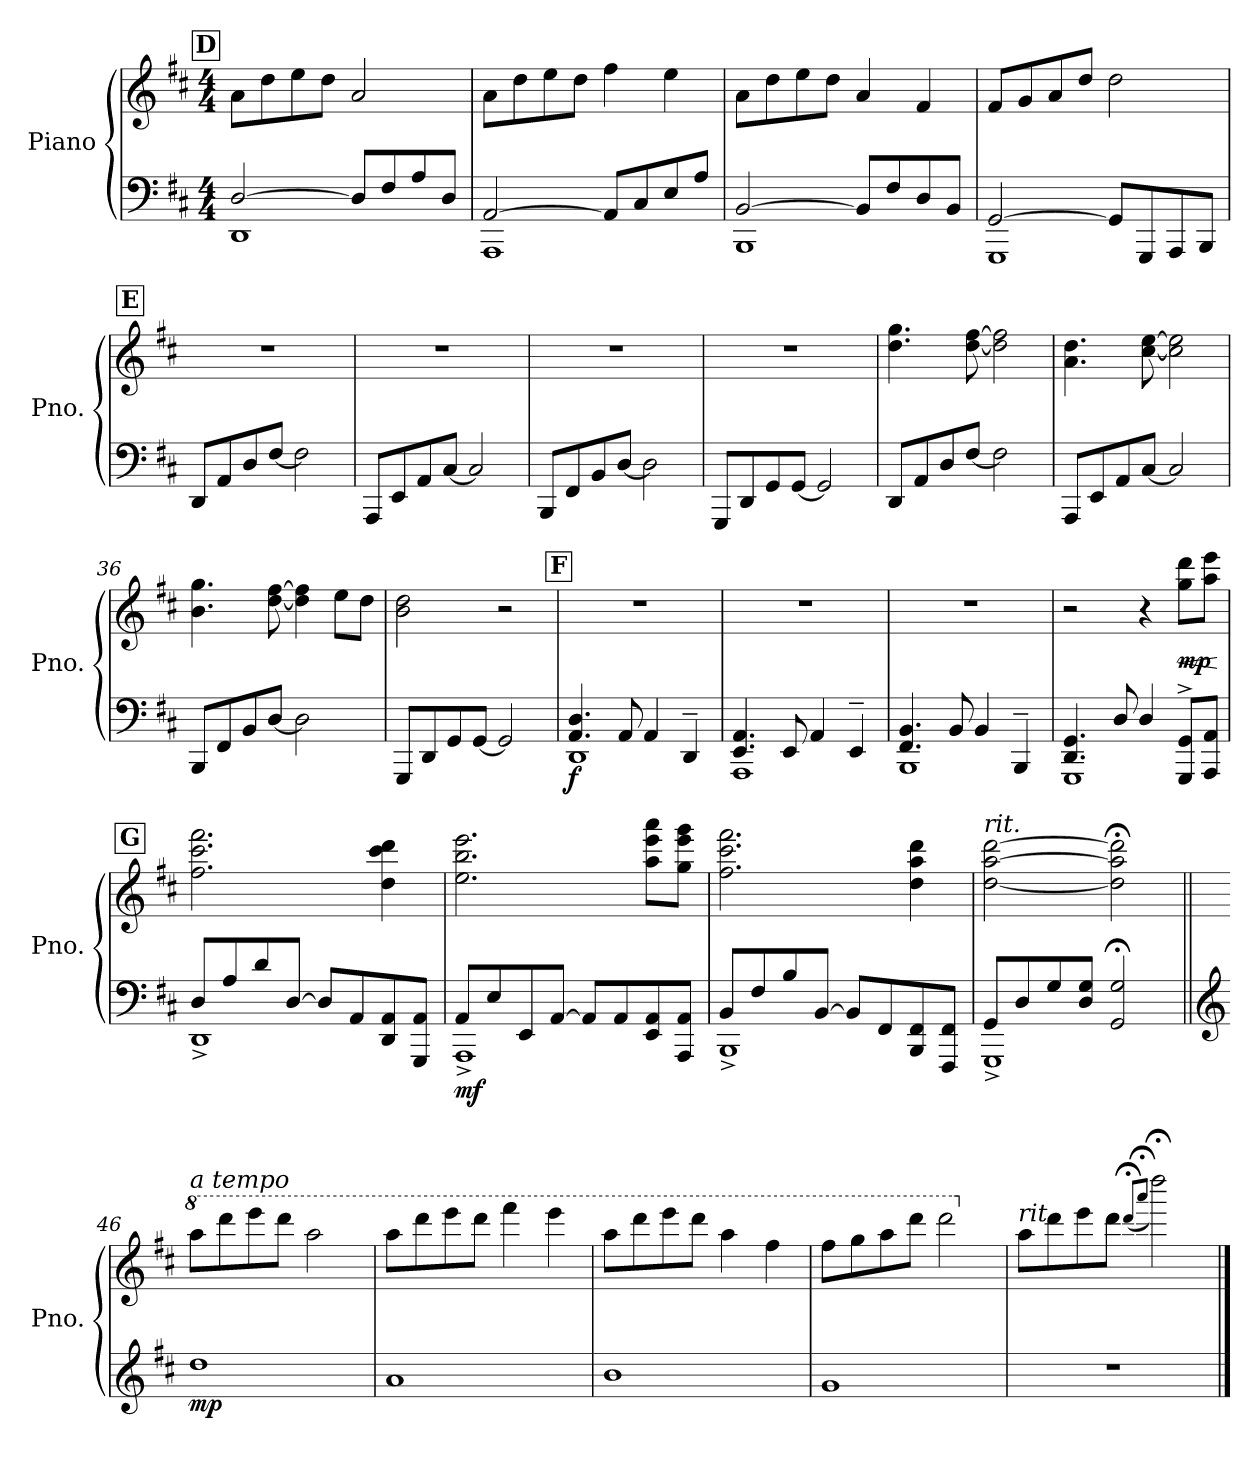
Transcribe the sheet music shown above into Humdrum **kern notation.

**kern	**kern	**dynam
*part1	*part1	*part1
*staff2	*staff1	*staff1/2
*I"Piano	*	*
*I'Pno.	*	*
!!LO:LB:g=z
*clefF4	*clefG2	*
*k[f#c#]	*k[f#c#]	*
*M4/4	*M4/4	*
!!LO:REH:place=s1:a:B:fs=14:t=D
=26	=26	=26
*^	*	*
[2D/	1DD	8a\L	.
.	.	8dd\	.
.	.	8ee\	.
.	.	8dd\J	.
8D/L]	.	2a/	.
8F#/	.	.	.
8A/	.	.	.
8D/J	.	.	.
=27	=27	=27	=27
[2AA/	1AAA	8a\L	.
.	.	8dd\	.
.	.	8ee\	.
.	.	8dd\J	.
8AA/L]	.	4ff#\	.
8C#/	.	.	.
8E/	.	4ee\	.
8A/J	.	.	.
=28	=28	=28	=28
[2BB/	1BBB	8a\L	.
.	.	8dd\	.
.	.	8ee\	.
.	.	8dd\J	.
8BB/L]	.	4a/	.
8F#/	.	.	.
8D/	.	4f#/	.
8BB/J	.	.	.
=29	=29	=29	=29
[2GG/	1GGG	8f#/L	.
.	.	8g/	.
.	.	8a/	.
.	.	8dd/J	.
8GG/L]	.	2dd\	.
8GGG/	.	.	.
8AAA/	.	.	.
8BBB/J	.	.	.
*v	*v	*	*
!!LO:REH:place=s1:a:B:fs=14:t=E
=30	=30	=30
8DD/L	1r	.
8AA/	.	.
8D/	.	.
[8F#/J	.	.
2F#\]	.	.
!!LO:PB:g=z
=31	=31	=31
8AAA/L	1r	.
8EE/	.	.
8AA/	.	.
[8C#/J	.	.
2C#/]	.	.
=32	=32	=32
8BBB/L	1r	.
8FF#/	.	.
8BB/	.	.
[8D/J	.	.
2D\]	.	.
=33	=33	=33
8GGG/L	1r	.
8DD/	.	.
8GG/	.	.
[8GG/J	.	.
2GG/]	.	.
=34	=34	=34
8DD/L	4.dd\ 4.gg\	.
8AA/	.	.
8D/	.	.
[8F#/J	[8dd\ [8ff#\	.
2F#\]	2dd\] 2ff#\]	.
=35	=35	=35
8AAA/L	4.a\ 4.dd\	.
8EE/	.	.
8AA/	.	.
[8C#/J	[8cc#\ [8ee\	.
2C#/]	2cc#\] 2ee\]	.
=36	=36	=36
8BBB/L	4.b\ 4.gg\	.
8FF#/	.	.
8BB/	.	.
[8D/J	[8dd\ [8ff#\	.
2D\]	4dd\] 4ff#\]	.
.	8ee\L	.
.	8dd\J	.
!!LO:LB:g=z
=37	=37	=37
8GGG/L	2b\ 2dd\	.
8DD/	.	.
8GG/	.	.
[8GG/J	.	.
2GG/]	2r	.
!!LO:REH:place=s1:a:B:fs=14:t=F
=38	=38	=38
*^	*	*
!	!	!	!LO:DY:b=2
4.AA/ 4.D/	1DD	1r	f
8AA/	.	.	.
4AA/	.	.	.
4DD~/	.	.	.
=39	=39	=39	=39
4.EE/ 4.AA/	1AAA	1r	.
8EE/	.	.	.
4AA/	.	.	.
4EE~/	.	.	.
=40	=40	=40	=40
4.FF#/ 4.BB/	1BBB	1r	.
8BB/	.	.	.
4BB/	.	.	.
4BBB~/	.	.	.
=41	=41	=41	=41
4.DD/ 4.GG/	1GGG	2r	.
8D/	.	.	.
4D/	.	4r	.
!	!	!	!LO:HP:b
!	!	!	!LO:DY:n=1:b
8GGG/^ 8GG/^L	.	8gg\ 8ddd\L	< mp
8AAA/ 8AA/J	.	8aa\ 8eee\J	.
*v	*v	*	*
.	.	[
!!LO:LB:g=z
!!LO:REH:place=s1:a:B:fs=14:t=G
=42	=42	=42
*^	*	*
!	!	!	!LO:DY:b=2
!	!	!	!LO:DY:n=1:b
8D/L	1DD^	2.ff#\ 2.ccc#\ 2.fff#\	f mf
8A/	.	.	.
8d/	.	.	.
[8D/J	.	.	.
8D/L]	.	.	.
8AA/	.	.	.
8DD/ 8AA/	.	4dd\ 4ccc#\ 4ddd\	.
8GGG/ 8AA/J	.	.	.
=43	=43	=43	=43
!	!	!	!LO:DY:b=2
8AA/L	1AAA^	2.ee\ 2.bb\ 2.eee\	mf
8E/	.	.	.
8EE/	.	.	.
[8AA/J	.	.	.
8AA/L]	.	.	.
8AA/	.	.	.
8EE/ 8AA/	.	8aa\ 8eee\ 8aaa\L	.
8AAA/ 8AA/J	.	8gg\ 8eee\ 8ggg\J	.
=44	=44	=44	=44
8BB/L	1BBB^	2.ff#\ 2.ccc#\ 2.fff#\	.
8F#/	.	.	.
8B/	.	.	.
[8BB/J	.	.	.
8BB/L]	.	.	.
8FF#/	.	.	.
8BBB/ 8FF#/	.	4dd\ 4aa\ 4ddd\	.
8FFF#/ 8FF#/J	.	.	.
=45	=45	=45	=45
*	*	*MM68	*
!	!	!LO:TX:a:i:t=rit.	!
8GG/L	1GGG^	[2dd\ [2aa\ [2ddd\	.
8D/	.	.	.
*	*	*MM64	*
8G/	.	.	.
8D/ 8G/J	.	.	.
*	*	*MM54	*
2GG/;<Z 2G/;<Z	.	2dd\];<Z 2aa\];<Z 2ddd\];<Z	.
*v	*v	*	*
!!LO:LB:g=z
=46||	=46||	=46||
!!LO:REH:place=s1:a:B:fs=14:t=H
*clefG2	*	*
*	*8va	*
*	*MM72	*
!	!LO:TX:a:i:t=a tempo	!
!	!	!LO:DY:b=2
1dd	8aaa\L	mp
.	8dddd\	.
.	8eeee\	.
.	8dddd\J	.
.	2aaa\	.
=47	=47	=47
1a	8aaa\L	.
.	8dddd\	.
.	8eeee\	.
.	8dddd\J	.
.	4ffff#\	.
.	4eeee\	.
=48	=48	=48
1b	8aaa\L	.
.	8dddd\	.
.	8eeee\	.
.	8dddd\J	.
.	4aaa\	.
.	4fff#\	.
=49	=49	=49
1g	8fff#\L	.
.	8ggg\	.
.	8aaa\	.
.	8dddd\J	.
.	2dddd\	.
=50	=50	=50
*	*X8va	*
*	*MM68	*
!	!LO:TX:i:t=rit.	!
1r	8aa\L	.
.	8ddd\	.
*	*MM60	*
.	8eee\	.
.	8ddd\J	.
*	*MM54	*
.	(<8qddd;</L	.
.	8qaaa;</J	.
.	2dddd;<\)	.
==	==	==
*-	*-	*-
